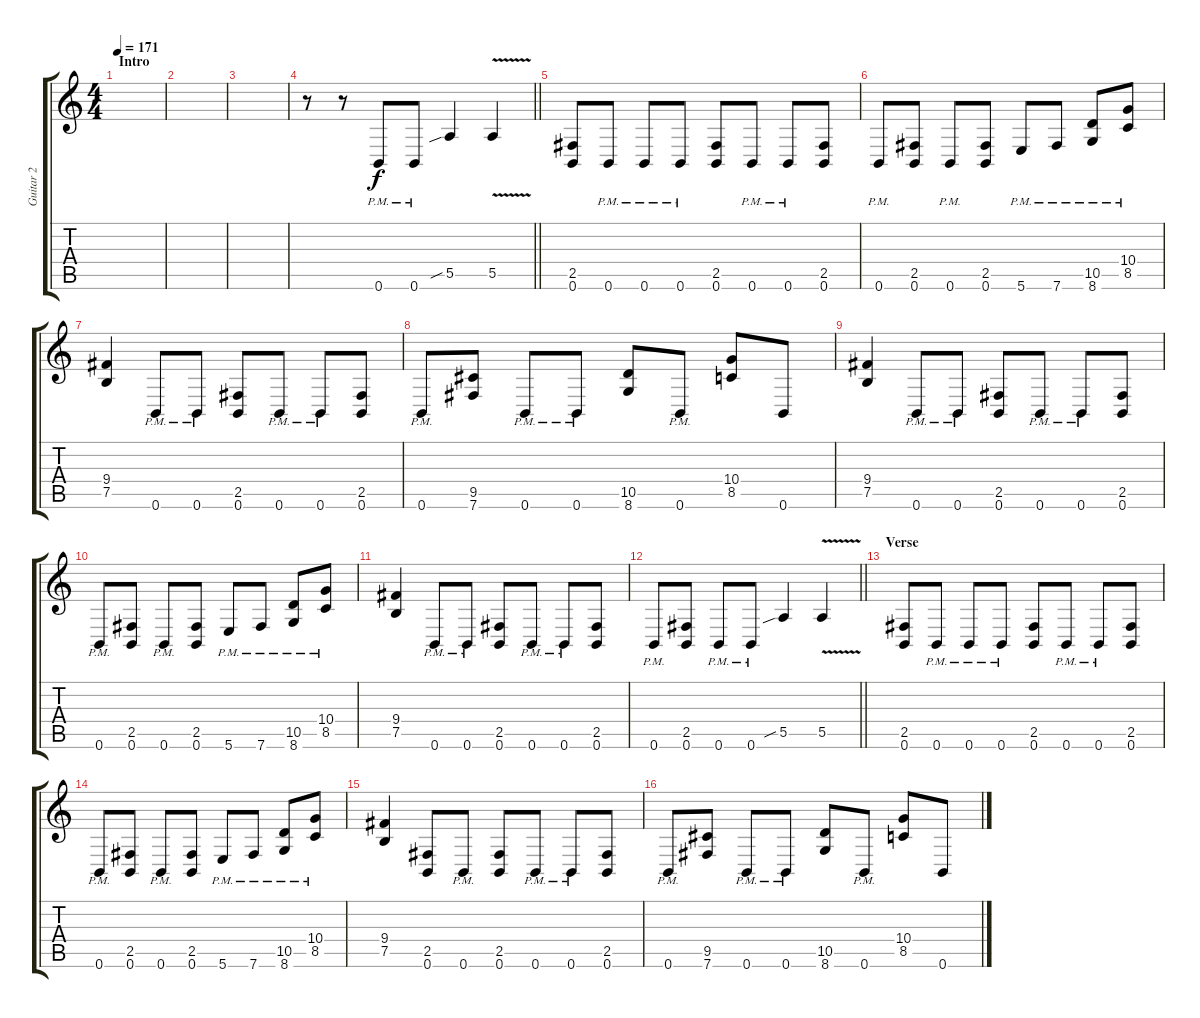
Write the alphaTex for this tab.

\track ("Guitar 2" "Guitar 2") {instrument distortionguitar}
\staff {score tabs}
\tuning (B3 Gb3 D3 A2 E2 B1) {hide}
\ts (4 4)
\section ("" "Intro")
\tempo 171
\clef g2
\ks c
|
|
|
\barLineRight lightlight
r.8 r.8 0.6{pm}.8 0.6{pm}.8 5.5{sib}.4 5.5{v}.4 |
\section ("" "")
(2.5 0.6).8 0.6{pm}.8 0.6{pm}.8 0.6{pm}.8 (2.5 0.6).8 0.6{pm}.8 0.6{pm}.8 (2.5 0.6).8 |
0.6{pm}.8 (2.5 0.6).8 0.6{pm}.8 (2.5 0.6).8 5.6{pm}.8 7.6{pm}.8 (10.5{pm} 8.6{pm}).8 (10.4{pm} 8.5{pm}).8 |
(9.4 7.5).4 0.6{pm}.8 0.6{pm}.8 (2.5 0.6).8 0.6{pm}.8 0.6{pm}.8 (2.5 0.6).8 |
0.6{pm}.8 (9.5 7.6).8 0.6{pm}.8 0.6{pm}.8 (10.5 8.6).8 0.6{pm}.8 (10.4 8.5).8 0.6.8 |
(9.4 7.5).4 0.6{pm}.8 0.6{pm}.8 (2.5 0.6).8 0.6{pm}.8 0.6{pm}.8 (2.5 0.6).8 |
0.6{pm}.8 (2.5 0.6).8 0.6{pm}.8 (2.5 0.6).8 5.6{pm}.8 7.6{pm}.8 (10.5{pm} 8.6{pm}).8 (10.4{pm} 8.5{pm}).8 |
(9.4 7.5).4 0.6{pm}.8 0.6{pm}.8 (2.5 0.6).8 0.6{pm}.8 0.6{pm}.8 (2.5 0.6).8 |
\barLineRight lightlight
0.6{pm}.8 (2.5 0.6).8 0.6{pm}.8 0.6{pm}.8 5.5{sib}.4 5.5{v}.4 |
\section ("" "Verse")
(2.5 0.6).8 0.6{pm}.8 0.6{pm}.8 0.6{pm}.8 (2.5 0.6).8 0.6{pm}.8 0.6{pm}.8 (2.5 0.6).8 |
0.6{pm}.8 (2.5 0.6).8 0.6{pm}.8 (2.5 0.6).8 5.6{pm}.8 7.6{pm}.8 (10.5{pm} 8.6{pm}).8 (10.4{pm} 8.5{pm}).8 |
(9.4 7.5).4 (2.5 0.6).8 0.6{pm}.8 (2.5 0.6).8 0.6{pm}.8 0.6{pm}.8 (2.5 0.6).8 |
0.6{pm}.8 (9.5 7.6).8 0.6{pm}.8 0.6{pm}.8 (10.5 8.6).8 0.6{pm}.8 (10.4 8.5).8 0.6.8
